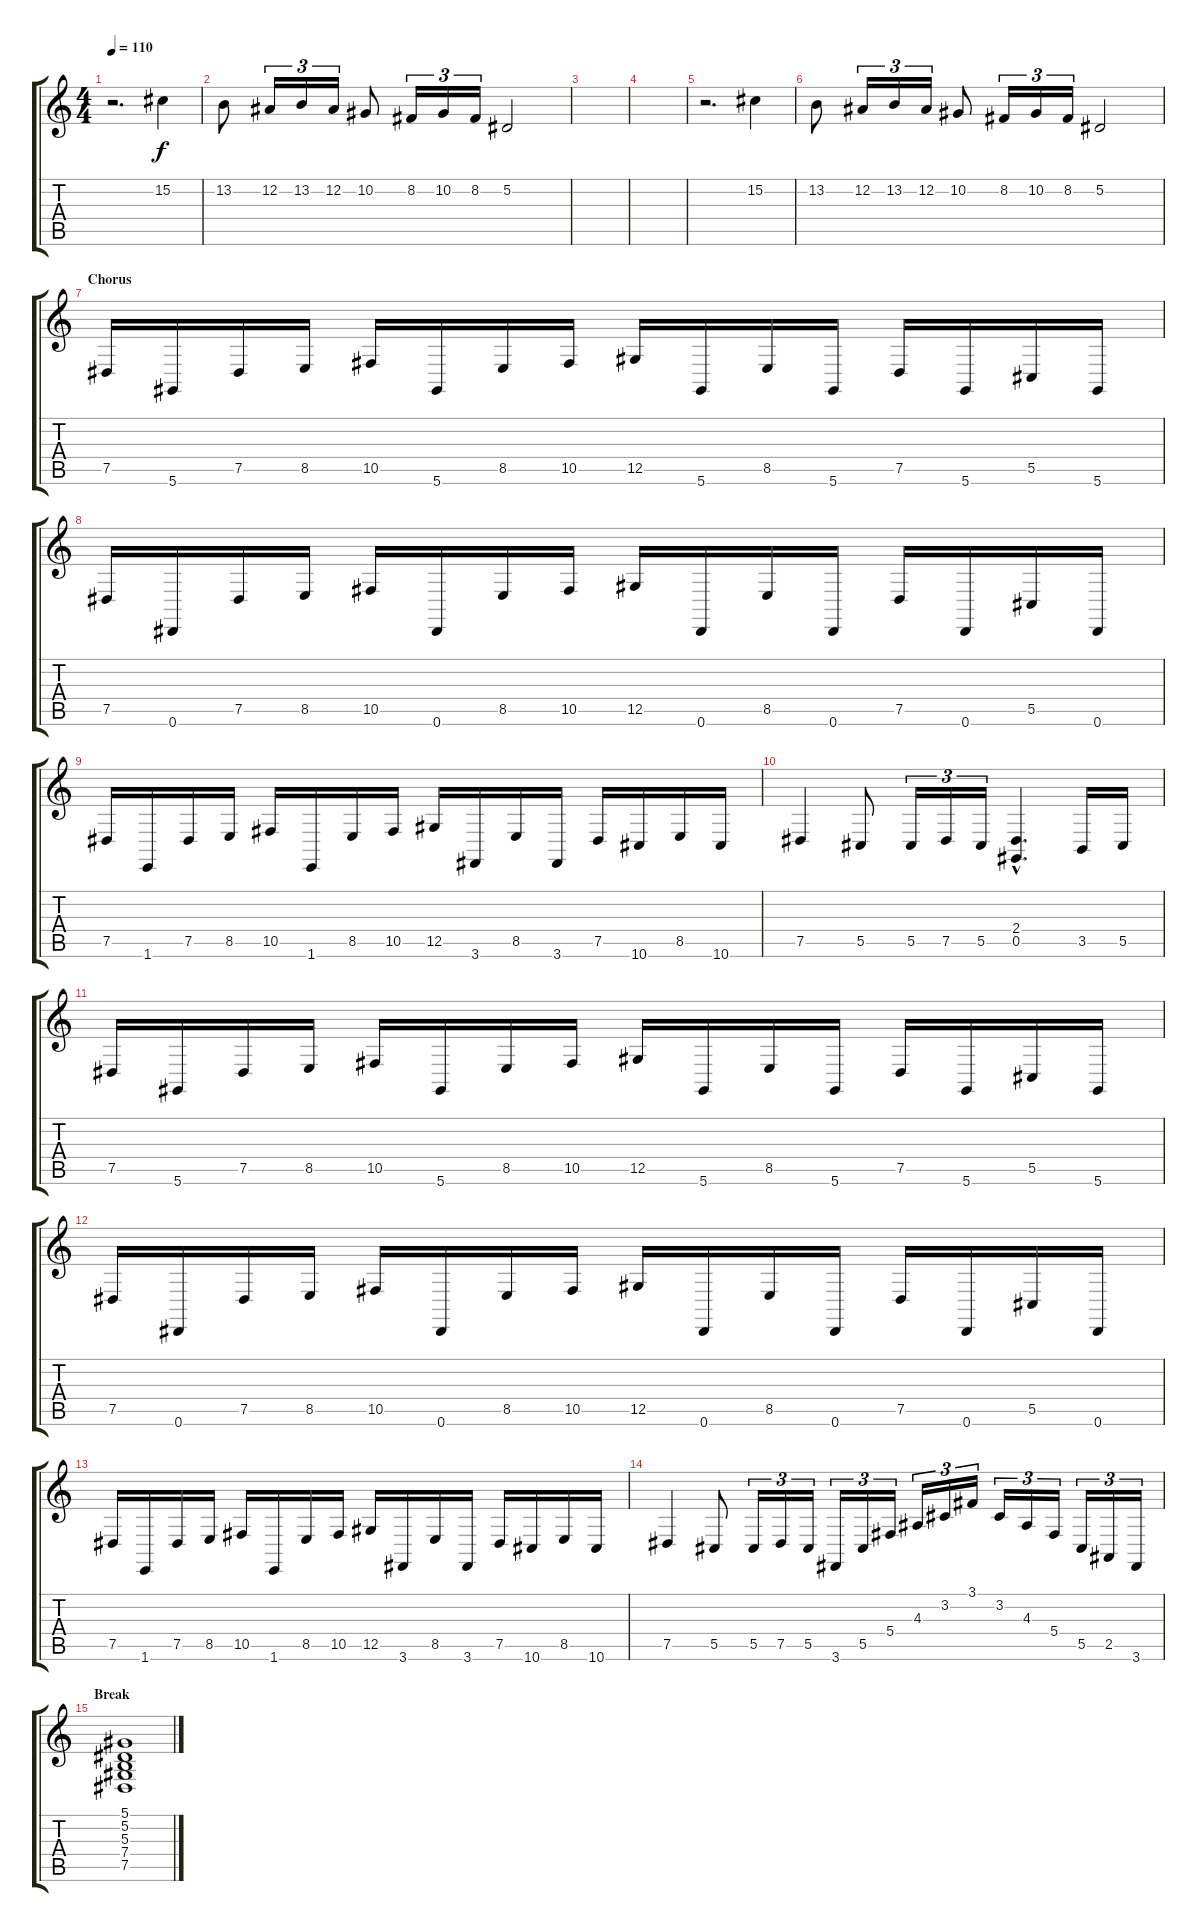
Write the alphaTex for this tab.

\track "" {instrument harpsichord}
\staff {score tabs}
\tuning (Eb4 Bb3 Gb3 Db3 Ab2 Eb2) {hide}
\ts (4 4)
\tempo 110
\clef g2
\ks c
r.2{d dy f} 15.2.4 |
13.2.8 12.2.16{tu (3 2)} 13.2.16{tu (3 2)} 12.2.16{tu (3 2)} 10.2.8 8.2.16{tu (3 2)} 10.2.16{tu (3 2)} 8.2.16{tu (3 2)} 5.2.2 |
|
|
r.2{d} 15.2.4 |
13.2.8 12.2.16{tu (3 2)} 13.2.16{tu (3 2)} 12.2.16{tu (3 2)} 10.2.8 8.2.16{tu (3 2)} 10.2.16{tu (3 2)} 8.2.16{tu (3 2)} 5.2.2 |
\section ("" "Chorus")
7.5.16 5.6.16 7.5.16 8.5.16 10.5.16 5.6.16 8.5.16 10.5.16 12.5.16 5.6.16 8.5.16 5.6.16 7.5.16 5.6.16 5.5.16 5.6.16 |
7.5.16 0.6.16 7.5.16 8.5.16 10.5.16 0.6.16 8.5.16 10.5.16 12.5.16 0.6.16 8.5.16 0.6.16 7.5.16 0.6.16 5.5.16 0.6.16 |
7.5.16 1.6.16 7.5.16 8.5.16 10.5.16 1.6.16 8.5.16 10.5.16 12.5.16 3.6.16 8.5.16 3.6.16 7.5.16 10.6.16 8.5.16 10.6.16 |
7.5.4 5.5.8 5.5.16{tu (3 2)} 7.5.16{tu (3 2)} 5.5.16{tu (3 2)} (2.4{hac} 0.5{hac}).4{d} 3.5.16 5.5.16 |
7.5.16 5.6.16 7.5.16 8.5.16 10.5.16 5.6.16 8.5.16 10.5.16 12.5.16 5.6.16 8.5.16 5.6.16 7.5.16 5.6.16 5.5.16 5.6.16 |
7.5.16 0.6.16 7.5.16 8.5.16 10.5.16 0.6.16 8.5.16 10.5.16 12.5.16 0.6.16 8.5.16 0.6.16 7.5.16 0.6.16 5.5.16 0.6.16 |
7.5.16 1.6.16 7.5.16 8.5.16 10.5.16 1.6.16 8.5.16 10.5.16 12.5.16 3.6.16 8.5.16 3.6.16 7.5.16 10.6.16 8.5.16 10.6.16 |
7.5.4 5.5.8 5.5.16{tu (3 2)} 7.5.16{tu (3 2)} 5.5.16{tu (3 2)} 3.6.16{tu (3 2)} 5.5.16{tu (3 2)} 5.4.16{tu (3 2)} 4.3.16{tu (3 2)} 3.2.16{tu (3 2)} 3.1.16{tu (3 2)} 3.2.16{tu (3 2)} 4.3.16{tu (3 2)} 5.4.16{tu (3 2)} 5.5.16{tu (3 2)} 2.5.16{tu (3 2)} 3.6.16{tu (3 2)} |
\section ("" "Break")
(5.1 5.2 5.3 7.4 7.5).1
